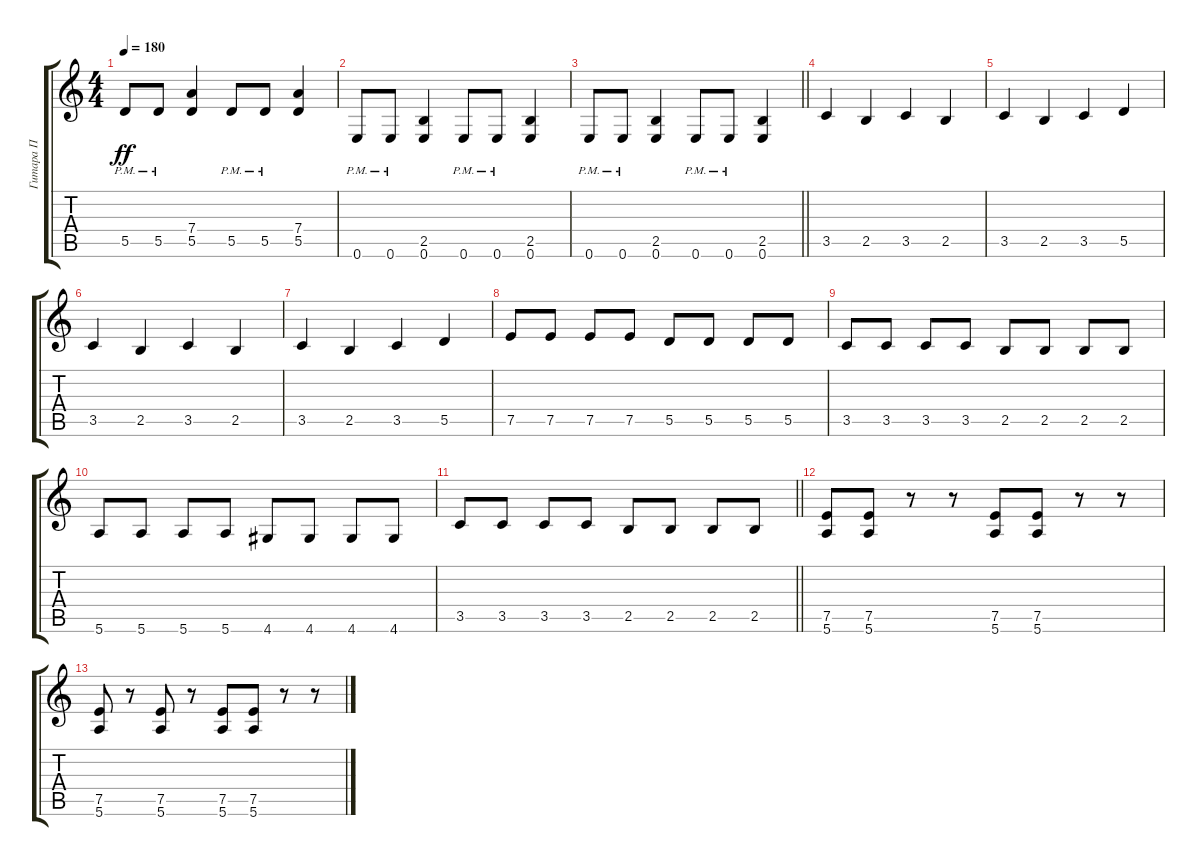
\track ("Гитара П" "Гитара П") {instrument overdrivenguitar}
\staff {score tabs}
\tuning (E4 B3 G3 D3 A2 E2) {hide}
\ts (4 4)
\tempo 180
\clef g2
\ks c
5.5{pm}.8{dy ff} 5.5{pm}.8 (7.4 5.5).4 5.5{pm}.8 5.5{pm}.8 (7.4 5.5).4 |
0.6{pm}.8 0.6{pm}.8 (2.5 0.6).4 0.6{pm}.8 0.6{pm}.8 (2.5 0.6).4 |
\barLineRight lightlight
0.6{pm}.8 0.6{pm}.8 (2.5 0.6).4 0.6{pm}.8 0.6{pm}.8 (2.5 0.6).4 |
3.5.4 2.5.4 3.5.4 2.5.4 |
3.5.4 2.5.4 3.5.4 5.5.4 |
3.5.4 2.5.4 3.5.4 2.5.4 |
3.5.4 2.5.4 3.5.4 5.5.4 |
7.5.8 7.5.8 7.5.8 7.5.8 5.5.8 5.5.8 5.5.8 5.5.8 |
3.5.8 3.5.8 3.5.8 3.5.8 2.5.8 2.5.8 2.5.8 2.5.8 |
5.6.8 5.6.8 5.6.8 5.6.8 4.6.8 4.6.8 4.6.8 4.6.8 |
\barLineRight lightlight
3.5.8 3.5.8 3.5.8 3.5.8 2.5.8 2.5.8 2.5.8 2.5.8 |
(7.5 5.6).8 (7.5 5.6).8 r.8 r.8 (7.5 5.6).8 (7.5 5.6).8 r.8 r.8 |
(7.5 5.6).8 r.8 (7.5 5.6).8 r.8 (7.5 5.6).8 (7.5 5.6).8 r.8 r.8
